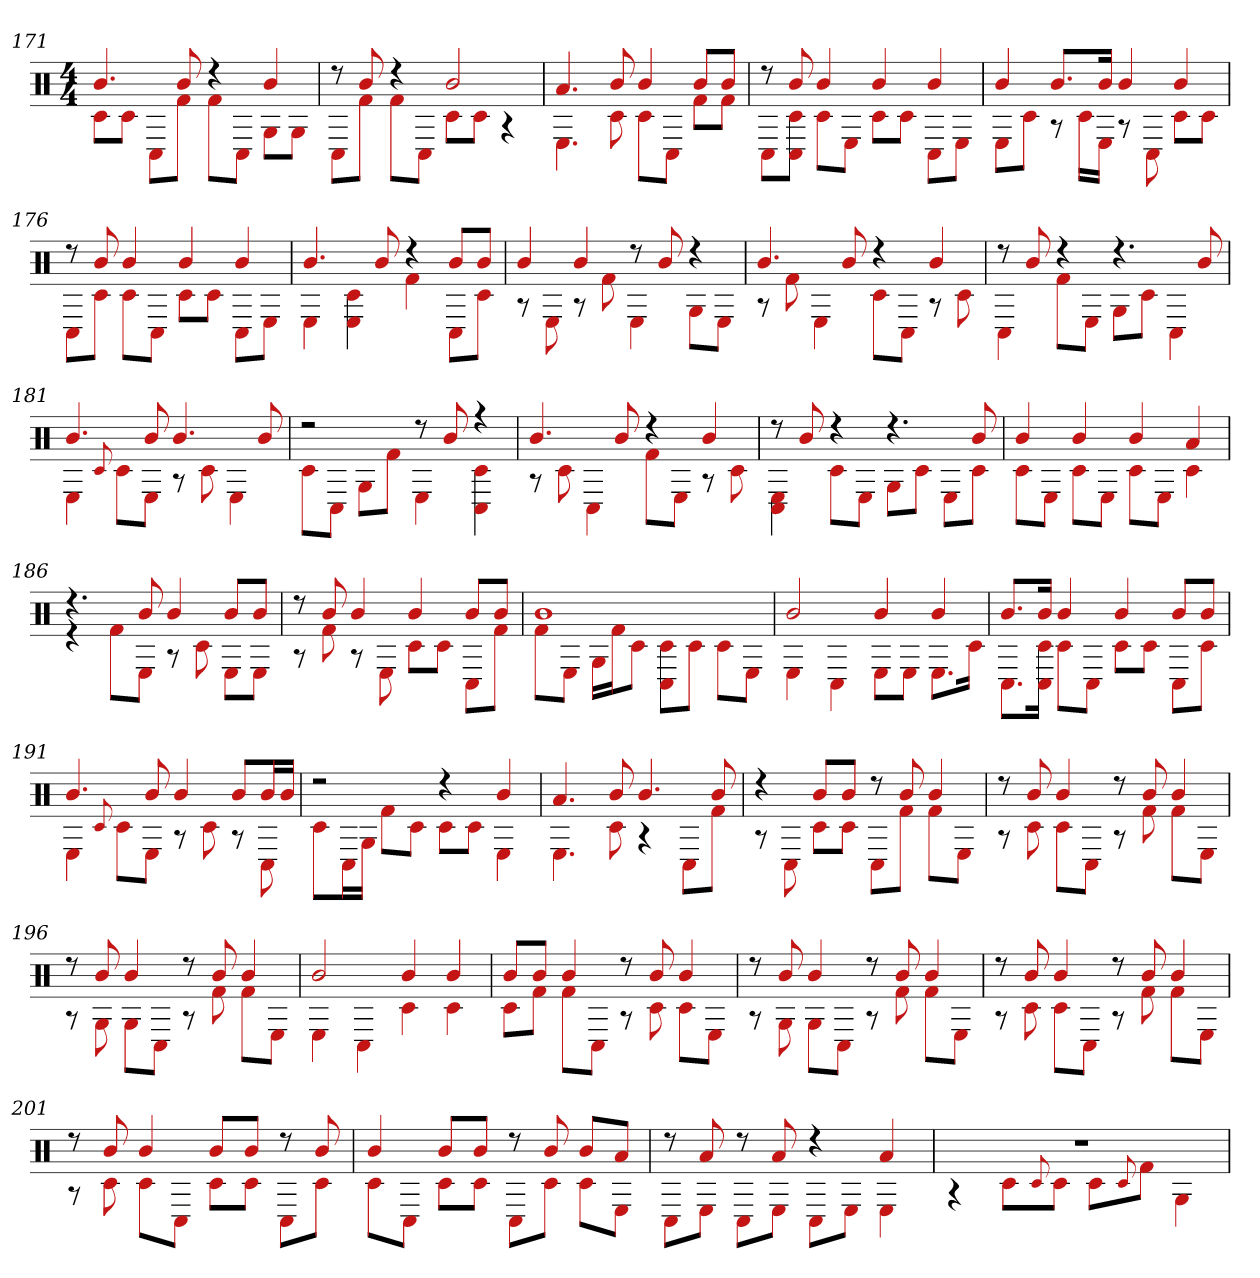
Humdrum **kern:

**kern
*part1
*staff1
*clefX
*k[]
*M4/4
=171
*^
4.b	8c#L
.	8c#J
.	8C#L
8b	8f#J
4r	8f#L
.	8C#J
4b	8GL
.	8GJ
=172	=172
8r	8C#L
8b	8f#J
4r	8f#L
.	8C#J
2b	8c#L
.	8c#J
.	4r
=173	=173
4.a	4.E
8b	8c#
4b	8c#L
.	8C#J
8bL	8f#L
8bJ	8f#J
=174	=174
8r	8C#L
8b	8C# 8c#J
4b	8c#L
.	8EJ
4b	8c#L
.	8c#J
4b	8C#L
.	8EJ
=175	=175
4b	8EL
.	8c#J
8.bL	8r
.	16c#LL
16bJk	16EJJ
4b	8r
.	8C#
4b	8c#L
.	8c#J
=176	=176
8r	8C#L
8b	8c#J
4b	8c#L
.	8C#J
4b	8c#L
.	8c#J
4b	8C#L
.	8EJ
=177	=177
4.b	4E
.	4c# 4E
8b	.
4r	4f#
8bL	8C#L
8bJ	8c#J
=178	=178
4b	8r
.	8E
4b	8r
.	8f#
8r	4E
8b	.
4r	8GL
.	8EJ
=179	=179
4.b	8r
.	8f#
.	4E
8b	.
4r	8c#L
.	8C#J
4b	8r
.	8c#
=180	=180
8r	4C#
8b	.
4r	8f#L
.	8EJ
4.r	8GL
.	8c#J
.	4C#
8b	.
=181	=181
4.b	4E
.	8qqc#
.	8c#L
8b	8EJ
4.b	8r
.	8c#
.	4E
8b	.
=182	=182
2r	8c#L
.	8C#J
.	8GL
.	8f#J
8r	4E
8b	.
4r	4c# 4C#
=183	=183
4.b	8r
.	8c#
.	4C#
8b	.
4r	8f#L
.	8EJ
4b	8r
.	8c#
=184	=184
8r	4C# 4E
8b	.
4r	8c#L
.	8EJ
4.r	8GL
.	8c#J
.	8EL
8b	8c#J
=185	=185
4b	8c#L
.	8EJ
4b	8c#L
.	8EJ
4b	8c#L
.	8EJ
4a	4c#
=186	=186
4.r	4r
.	8f#L
8b	8EJ
4b	8r
.	8c#
8bL	8EL
8bJ	8EJ
=187	=187
8r	8r
8b	8f#
4b	8r
.	8E
4b	8c#L
.	8c#J
8bL	8C#L
8bJ	8f#J
=188	=188
1b	8f#L
.	8EJ
.	16GLL
.	16f#J
.	8c#J
.	8C# 8c#L
.	8c#J
.	8c#L
.	8EJ
=189	=189
2b	4E
.	4C#
4b	8EL
.	8EJ
4b	8.EL
.	16c#Jk
=190	=190
8.bL	8.C#L
16bJk	16C# 16c#Jk
4b	8c#L
.	8C#J
4b	8c#L
.	8c#J
8bL	8C#L
8bJ	8c#J
=191	=191
4.b	4E
.	8qqc#
.	8c#L
8b	8EJ
4b	8r
.	8c#
8bL	8r
16bL	8C#
16bJJ	.
=192	=192
2r	8c#L
.	16C#L
.	16GJJ
.	8f#L
.	8c#J
4r	8c#L
.	8c#J
4b	4E
=193	=193
4.a	4.E
8b	8c#
4.b	4r
.	8C#L
8b	8f#J
=194	=194
4r	8r
.	8C#
8bL	8c#L
8bJ	8c#J
8r	8C#L
8b	8f#J
4b	8f#L
.	8EJ
=195	=195
8r	8r
8b	8c#
4b	8c#L
.	8C#J
8r	8r
8b	8f#
4b	8f#L
.	8EJ
=196	=196
8r	8r
8b	8G
4b	8GL
.	8C#J
8r	8r
8b	8f#
4b	8f#L
.	8EJ
=197	=197
2b	4E
.	4C#
4b	4c#
4b	4c#
=198	=198
8bL	8c#L
8bJ	8f#J
4b	8f#L
.	8C#J
8r	8r
8b	8c#
4b	8c#L
.	8EJ
=199	=199
8r	8r
8b	8G
4b	8GL
.	8C#J
8r	8r
8b	8f#
4b	8f#L
.	8EJ
=200	=200
8r	8r
8b	8c#
4b	8c#L
.	8C#J
8r	8r
8b	8f#
4b	8f#L
.	8EJ
=201	=201
8r	8r
8b	8c#
4b	8c#L
.	8C#J
8bL	8c#L
8bJ	8c#J
8r	8C#L
8b	8c#J
=202	=202
4b	8c#L
.	8C#J
8bL	8c#L
8bJ	8c#J
8r	8C#L
8b	8c#J
8bL	8c#L
8aJ	8EJ
=203	=203
8r	8C#L
8a	8EJ
8r	8C#L
8a	8EJ
4r	8C#L
.	8EJ
4a	4E
=204	=204
1r	4r
.	8c#L
.	8qqc#
.	8c#J
.	8c#L
.	8qqc#
.	8f#J
.	4G
*v	*v
=
*-
